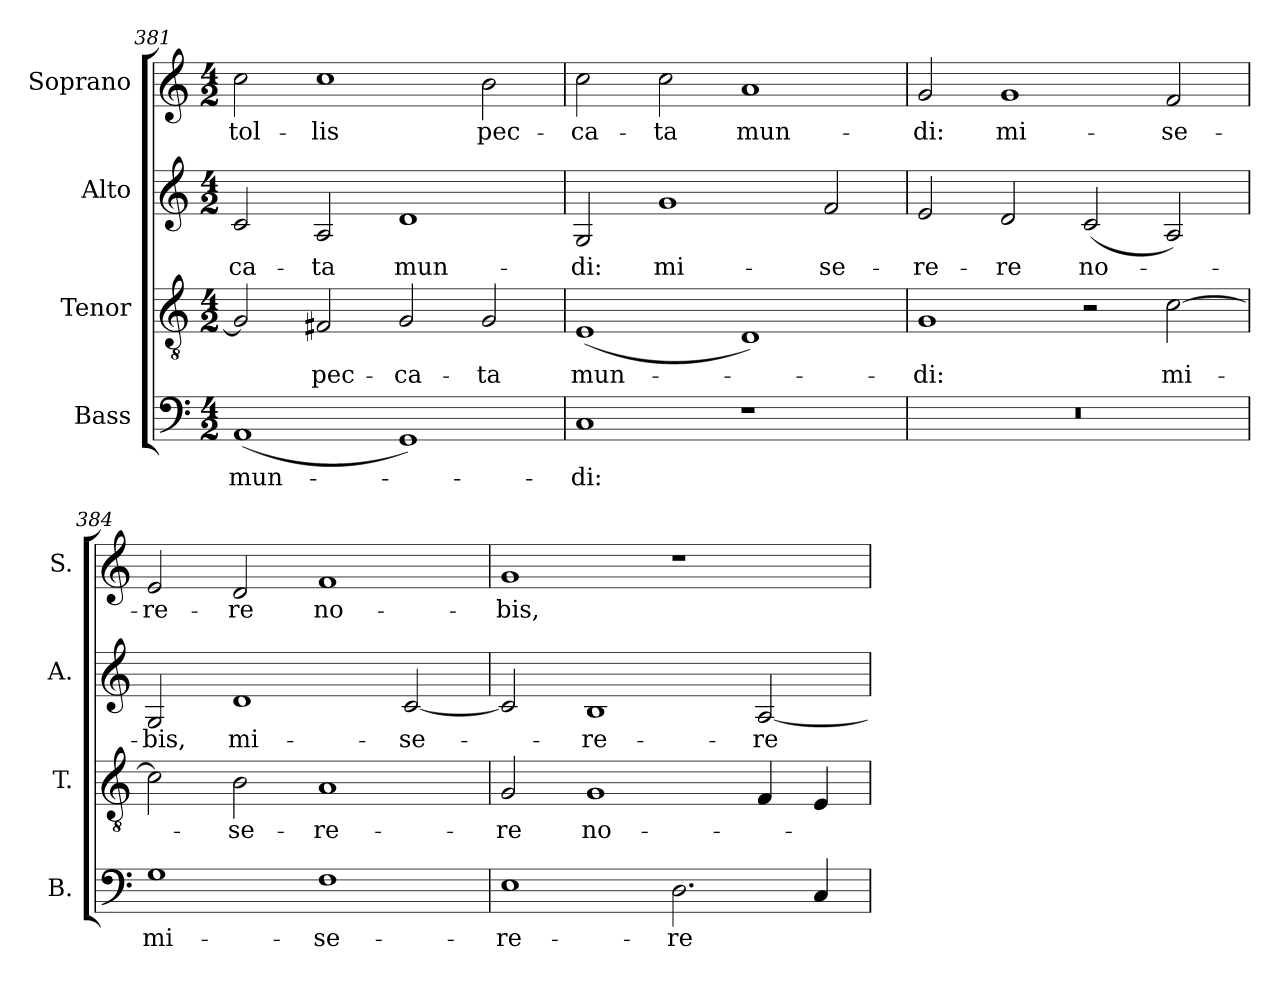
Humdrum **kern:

**kern	**text	**kern	**text	**kern	**text	**kern	**text
*part4	*part4	*part3	*part3	*part2	*part2	*part1	*part1
*staff4	*staff4	*staff3	*staff3	*staff2	*staff2	*staff1	*staff1
*I"Bass	*	*I"Tenor	*	*I"Alto	*	*I"Soprano	*
*I'B.	*	*I'T.	*	*I'A.	*	*I'S.	*
*clefF4	*	*clefGv2	*	*clefG2	*	*clefG2	*
*	*	*ITrd7c12	*	*	*	*	*
*k[]	*	*k[]	*	*k[]	*	*k[]	*
*C:	*	*C:	*	*C:	*	*C:	*
*M4/2	*	*M4/2	*	*M4/2	*	*M4/2	*
=381	=381	=381	=381	=381	=381	=381	=381
!	!LO:LY:b:color=#000000	!	!	!	!	!	!
!	!	!	!	!	!LO:LY:b:color=#000000	!	!
!	!	!	!	!	!	!	!LO:LY:b:color=#000000
(1AAi	mun-	2GGi/]	.	2ci/	-ca-	2cci\	tol-
!	!	!	!LO:LY:b:color=#000000	!	!	!	!
!	!	!	!	!	!LO:LY:b:color=#000000	!	!
!	!	!	!	!	!	!	!LO:LY:b:color=#000000
.	.	2FF#Xi/	pec-	2Ai/	-ta	1cci	-lis
!	!	!	!LO:LY:b:color=#000000	!	!	!	!
!	!	!	!	!	!LO:LY:b:color=#000000	!	!
1GGi)	.	2GGi/	-ca-	1di	mun-	.	.
!	!	!	!LO:LY:b:color=#000000	!	!	!	!
!	!	!	!	!	!	!	!LO:LY:b:color=#000000
.	.	2GGi/	-ta	.	.	2bi\	pec-
=382	=382	=382	=382	=382	=382	=382	=382
!	!LO:LY:b:color=#000000	!	!	!	!	!	!
!	!	!	!LO:LY:b:color=#000000	!	!	!	!
!	!	!	!	!	!LO:LY:b:color=#000000	!	!
!	!	!	!	!	!	!	!LO:LY:b:color=#000000
1Ci	-di:	(1EEi	mun-	2Gi/	-di:	2cci\	-ca-
!	!	!	!	!	!LO:LY:b:color=#000000	!	!
!	!	!	!	!	!	!	!LO:LY:b:color=#000000
.	.	.	.	1gi	mi-	2cci\	-ta
!	!	!	!	!	!	!	!LO:LY:b:color=#000000
1r	.	1DDi)	.	.	.	1ai	mun-
!	!	!	!	!	!LO:LY:b:color=#000000	!	!
.	.	.	.	2fi/	-se-	.	.
=383	=383	=383	=383	=383	=383	=383	=383
!LO:N:vis=1	!	!	!	!	!	!	!
!	!	!	!LO:LY:b:color=#000000	!	!	!	!
!	!	!	!	!	!LO:LY:b:color=#000000	!	!
!	!	!	!	!	!	!	!LO:LY:b:color=#000000
0r	.	1GGi	-di:	2ei/	-re-	2gi/	-di:
!	!	!	!	!	!LO:LY:b:color=#000000	!	!
!	!	!	!	!	!	!	!LO:LY:b:color=#000000
.	.	.	.	2di/	-re	1gi	mi-
!	!	!	!	!	!LO:LY:b:color=#000000	!	!
.	.	2r	.	(2ci/	no-	.	.
!	!	!	!LO:LY:b:color=#000000	!	!	!	!
!	!	!	!	!	!	!	!LO:LY:b:color=#000000
.	.	[2Ci\	mi-	2Ai/)	.	2fi/	-se-
=384	=384	=384	=384	=384	=384	=384	=384
!	!LO:LY:b:color=#000000	!	!	!	!	!	!
!	!	!	!	!	!LO:LY:b:color=#000000	!	!
!	!	!	!	!	!	!	!LO:LY:b:color=#000000
1Gi	mi-	2Ci\]	.	2Gi/	-bis,	2ei/	-re-
!	!	!	!LO:LY:b:color=#000000	!	!	!	!
!	!	!	!	!	!LO:LY:b:color=#000000	!	!
!	!	!	!	!	!	!	!LO:LY:b:color=#000000
.	.	2BBi\	-se-	1di	mi-	2di/	-re
!	!LO:LY:b:color=#000000	!	!	!	!	!	!
!	!	!	!LO:LY:b:color=#000000	!	!	!	!
!	!	!	!	!	!	!	!LO:LY:b:color=#000000
1Fi	-se-	1AAi	-re-	.	.	1fi	no-
!	!	!	!	!	!LO:LY:b:color=#000000	!	!
.	.	.	.	[2ci/	-se-	.	.
=385	=385	=385	=385	=385	=385	=385	=385
!	!LO:LY:b:color=#000000	!	!	!	!	!	!
!	!	!	!LO:LY:b:color=#000000	!	!	!	!
!	!	!	!	!	!	!	!LO:LY:b:color=#000000
1Ei	-re-	2GGi/	-re	2ci/]	.	1gi	-bis,
!	!	!	!LO:LY:b:color=#000000	!	!	!	!
!	!	!	!	!	!LO:LY:b:color=#000000	!	!
.	.	1GGi	no-	1Bi	-re-	.	.
!	!LO:LY:b:color=#000000	!	!	!	!	!	!
2.Di\	-re	.	.	.	.	1r	.
!	!	!	!	!	!LO:LY:b:color=#000000	!	!
.	.	4FFi/	.	[2Ai/	-re	.	.
4Ci/	.	4EEi/	.	.	.	.	.
=	=	=	=	=	=	=	=
*-	*-	*-	*-	*-	*-	*-	*-
